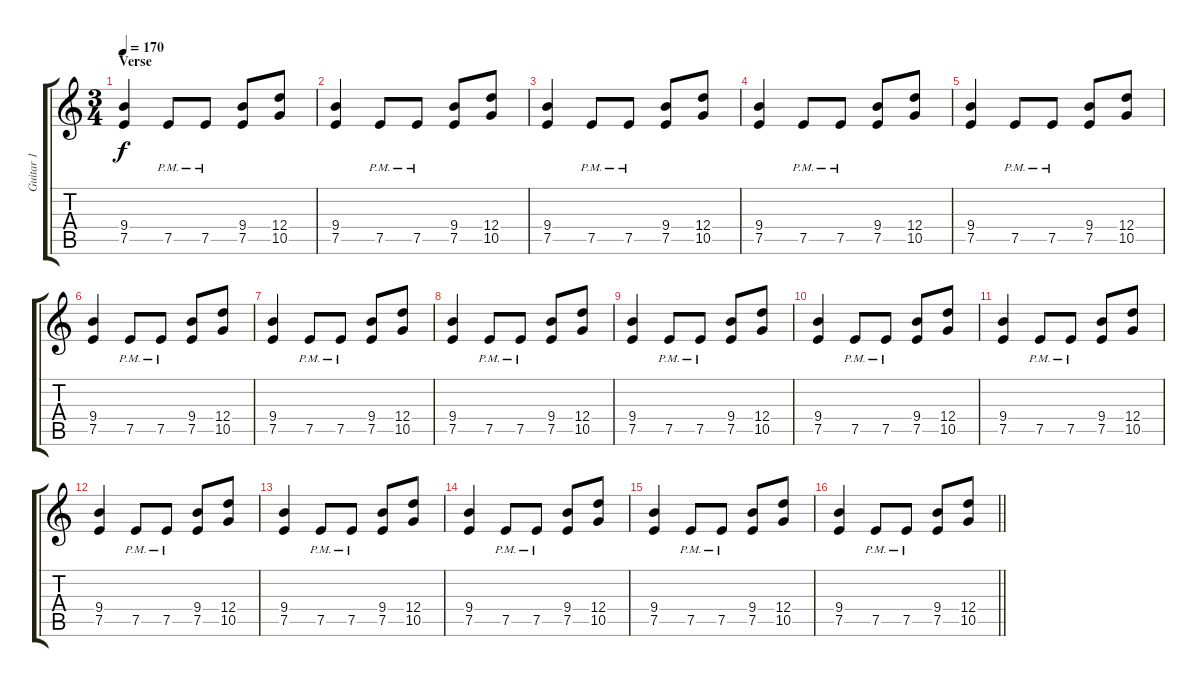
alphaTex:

\track ("Guitar 1" "Guitar 1") {instrument overdrivenguitar}
\staff {score tabs}
\tuning (E4 B3 G3 D3 A2 E2) {hide}
\ts (3 4)
\section ("" "Verse")
\tempo 170
\clef g2
\ks c
(9.4 7.5).4{dy f} 7.5{pm}.8 7.5{pm}.8 (9.4 7.5).8 (12.4 10.5).8 |
(9.4 7.5).4 7.5{pm}.8 7.5{pm}.8 (9.4 7.5).8 (12.4 10.5).8 |
(9.4 7.5).4 7.5{pm}.8 7.5{pm}.8 (9.4 7.5).8 (12.4 10.5).8 |
(9.4 7.5).4 7.5{pm}.8 7.5{pm}.8 (9.4 7.5).8 (12.4 10.5).8 |
(9.4 7.5).4 7.5{pm}.8 7.5{pm}.8 (9.4 7.5).8 (12.4 10.5).8 |
(9.4 7.5).4 7.5{pm}.8 7.5{pm}.8 (9.4 7.5).8 (12.4 10.5).8 |
(9.4 7.5).4 7.5{pm}.8 7.5{pm}.8 (9.4 7.5).8 (12.4 10.5).8 |
(9.4 7.5).4 7.5{pm}.8 7.5{pm}.8 (9.4 7.5).8 (12.4 10.5).8 |
(9.4 7.5).4 7.5{pm}.8 7.5{pm}.8 (9.4 7.5).8 (12.4 10.5).8 |
(9.4 7.5).4 7.5{pm}.8 7.5{pm}.8 (9.4 7.5).8 (12.4 10.5).8 |
(9.4 7.5).4 7.5{pm}.8 7.5{pm}.8 (9.4 7.5).8 (12.4 10.5).8 |
(9.4 7.5).4 7.5{pm}.8 7.5{pm}.8 (9.4 7.5).8 (12.4 10.5).8 |
(9.4 7.5).4 7.5{pm}.8 7.5{pm}.8 (9.4 7.5).8 (12.4 10.5).8 |
(9.4 7.5).4 7.5{pm}.8 7.5{pm}.8 (9.4 7.5).8 (12.4 10.5).8 |
(9.4 7.5).4 7.5{pm}.8 7.5{pm}.8 (9.4 7.5).8 (12.4 10.5).8 |
\barLineRight lightlight
(9.4 7.5).4 7.5{pm}.8 7.5{pm}.8 (9.4 7.5).8 (12.4 10.5).8
